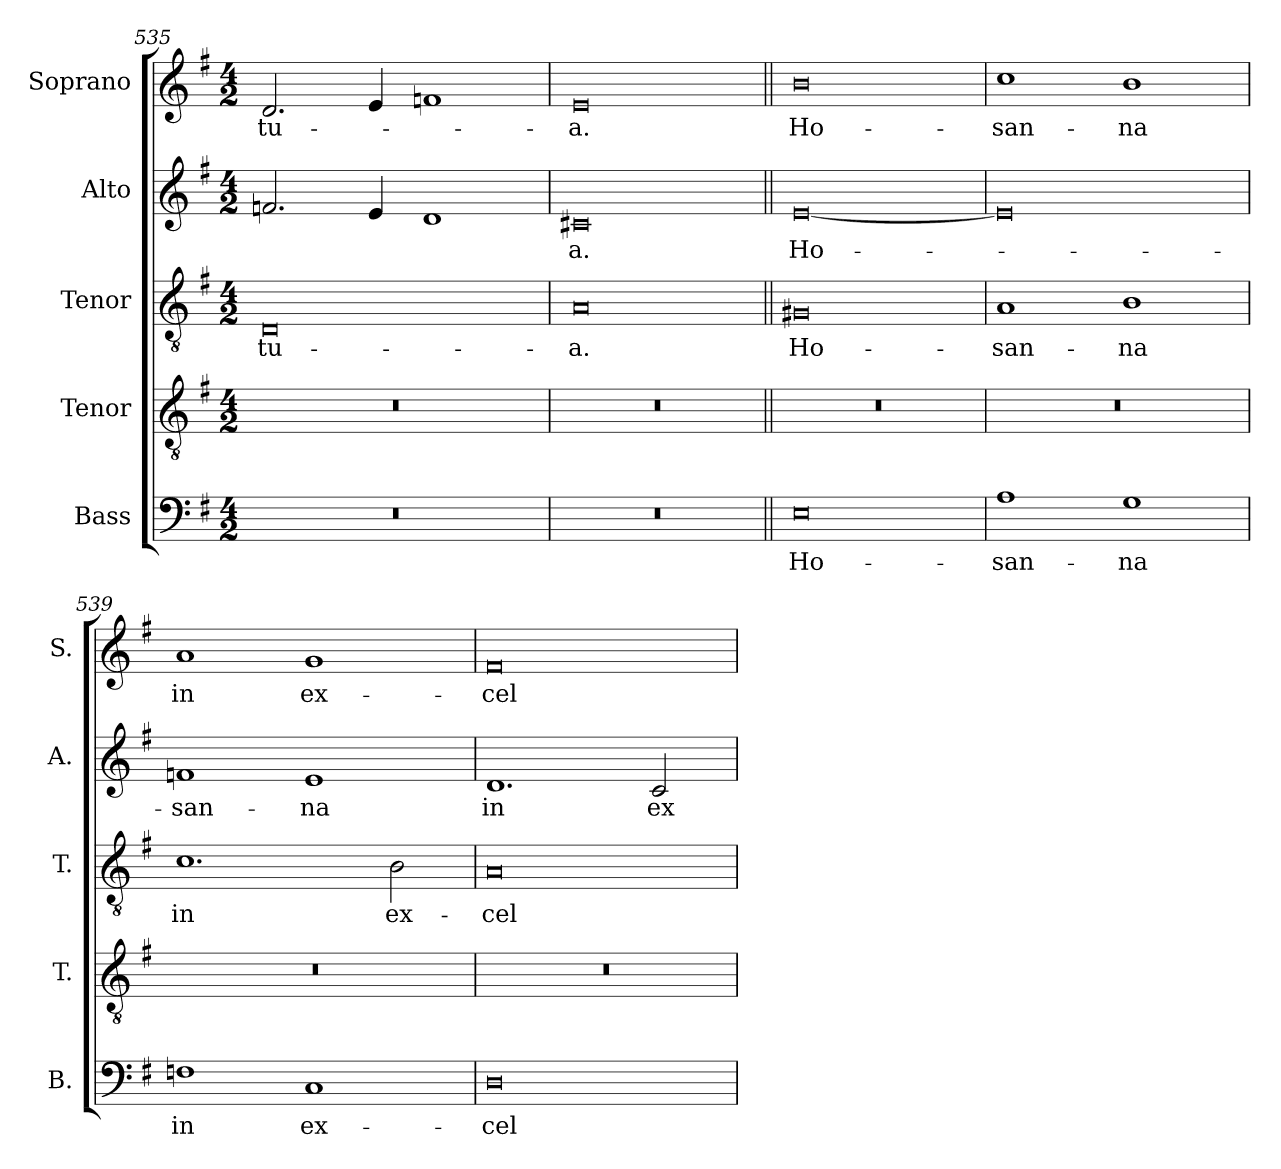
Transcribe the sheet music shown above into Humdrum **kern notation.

**kern	**text	**kern	**kern	**text	**kern	**text	**kern	**text
*part5	*part5	*part4	*part3	*part3	*part2	*part2	*part1	*part1
*staff5	*staff5	*staff4	*staff3	*staff3	*staff2	*staff2	*staff1	*staff1
*I"Bass	*	*I"Tenor	*I"Tenor	*	*I"Alto	*	*I"Soprano	*
*I'B.	*	*I'T.	*I'T.	*	*I'A.	*	*I'S.	*
*clefF4	*	*clefGv2	*clefGv2	*	*clefG2	*	*clefG2	*
*	*	*ITrd7c12	*ITrd7c12	*	*	*	*	*
*k[f#]	*	*k[f#]	*k[f#]	*	*k[f#]	*	*k[f#]	*
*G:	*	*G:	*G:	*	*G:	*	*G:	*
*M4/2	*	*M4/2	*M4/2	*	*M4/2	*	*M4/2	*
=535	=535	=535	=535	=535	=535	=535	=535	=535
!LO:N:vis=1	!	!LO:N:vis=1	!	!	!	!	!	!
!	!	!	!	!LO:LY:b:color=#000000	!	!	!	!
!	!	!	!	!	!	!	!	!LO:LY:b:color=#000000
0r	.	0r	0DDi	tu-	2.fni/	.	2.di/	tu-
.	.	.	.	.	4ei/	.	4ei/	.
.	.	.	.	.	1di	.	1fni	.
=536	=536	=536	=536	=536	=536	=536	=536	=536
!LO:N:vis=1	!	!LO:N:vis=1	!	!	!	!	!	!
!	!	!	!	!LO:LY:b:color=#000000	!	!	!	!
!	!	!	!	!	!	!LO:LY:b:color=#000000	!	!
!	!	!	!	!	!	!	!	!LO:LY:b:color=#000000
0r	.	0r	0AAi	-a.	0c#Xi	-a.	0ei	-a.
!!LO:LB:g=z
=537||	=537||	=537||	=537||	=537||	=537||	=537||	=537||	=537||
!	!LO:LY:b:color=#000000	!LO:N:vis=1	!	!	!	!	!	!
!	!	!	!	!LO:LY:b:color=#000000	!	!	!	!
!	!	!	!	!	!	!LO:LY:b:color=#000000	!	!
*	*	*	*	*	*	*	*MM240	*
!	!	!	!	!	!	!	!	!LO:LY:b:color=#000000
0Ei	Ho-	0r	0GG#Xi	Ho-	[0ei	Ho-	0bi	Ho-
=538	=538	=538	=538	=538	=538	=538	=538	=538
!	!LO:LY:b:color=#000000	!LO:N:vis=1	!	!	!	!	!	!
!	!	!	!	!LO:LY:b:color=#000000	!	!	!	!
!	!	!	!	!	!	!	!	!LO:LY:b:color=#000000
1Ai	-san-	0r	1AAi	-san-	0ei]	.	1cci	-san-
!	!LO:LY:b:color=#000000	!	!	!	!	!	!	!
!	!	!	!	!LO:LY:b:color=#000000	!	!	!	!
!	!	!	!	!	!	!	!	!LO:LY:b:color=#000000
1Gi	-na	.	1BBi	-na	.	.	1bi	-na
=539	=539	=539	=539	=539	=539	=539	=539	=539
!	!LO:LY:b:color=#000000	!LO:N:vis=1	!	!	!	!	!	!
!	!	!	!	!LO:LY:b:color=#000000	!	!	!	!
!	!	!	!	!	!	!LO:LY:b:color=#000000	!	!
!	!	!	!	!	!	!	!	!LO:LY:b:color=#000000
1Fni	in	0r	1.Ci	in	1fni	-san-	1ai	in
!	!LO:LY:b:color=#000000	!	!	!	!	!	!	!
!	!	!	!	!	!	!LO:LY:b:color=#000000	!	!
!	!	!	!	!	!	!	!	!LO:LY:b:color=#000000
1Ci	ex-	.	.	.	1ei	-na	1gi	ex-
!	!	!	!	!LO:LY:b:color=#000000	!	!	!	!
.	.	.	2BBi\	ex-	.	.	.	.
=540	=540	=540	=540	=540	=540	=540	=540	=540
!	!LO:LY:b:color=#000000	!LO:N:vis=1	!	!	!	!	!	!
!	!	!	!	!LO:LY:b:color=#000000	!	!	!	!
!	!	!	!	!	!	!LO:LY:b:color=#000000	!	!
!	!	!	!	!	!	!	!	!LO:LY:b:color=#000000
0Di	-cel-	0r	0AAi	-cel-	1.di	in	0f#i	-cel-
!	!	!	!	!	!	!LO:LY:b:color=#000000	!	!
.	.	.	.	.	2ci/	ex-	.	.
=	=	=	=	=	=	=	=	=
*-	*-	*-	*-	*-	*-	*-	*-	*-
